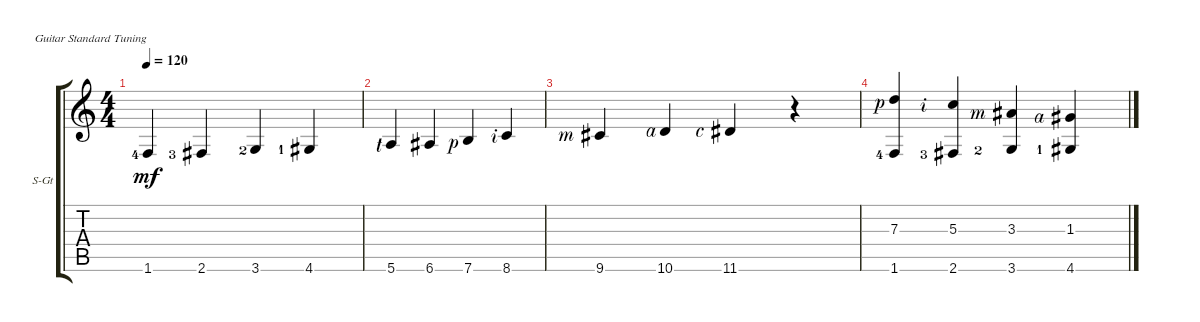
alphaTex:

\defaultSystemsLayout 4
\bracketExtendMode groupsimilarinstruments
\firstSystemTrackNameOrientation horizontal
\otherSystemsTrackNameOrientation horizontal
\track ("Steel Guitar" "S-Gt") {instrument acousticguitarsteel}
\staff {score tabs}
\tuning (E4 B3 G3 D3 A2 E2)
\ts (4 4)
\tempo 120
\clef g2
\ks c
1.6{lf 5}.4{dy mf instrument acousticguitarsteel} 2.6{lf 4}.4 3.6{lf 3}.4 4.6{lf 2}.4 |
5.6{lf 1}.4 6.6.4 7.6{rf 1}.4 8.6{rf 2}.4 |
9.6{rf 3}.4 10.6{rf 4}.4 11.6{rf 5}.4 r.4 |
(1.6{lf 5} 7.3{rf 1}).4 (2.6{lf 4} 5.3{rf 2}).4 (3.6{lf 3} 3.3{rf 3}).4 (4.6{lf 2} 1.3{rf 4}).4
